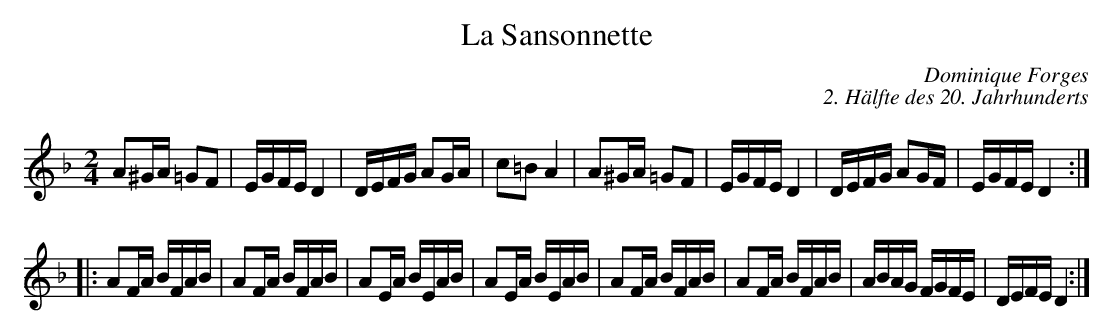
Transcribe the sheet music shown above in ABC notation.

X:1
T:La Sansonnette
C:Dominique Forges
C:2. H\"alfte des 20. Jahrhunderts
L:1/16
M:2/4
K:D aeolisch
A2^GA =G2F2 | EGFE D4 | DEFG A2GA | c2=B2 A4 |\
A2^GA =G2F2 | EGFE D4 | DEFG A2GF | EGFE D4 :|
|:\
A2FA BFAB | A2FA BFAB | A2EA BEAB | A2EA BEAB |\
A2FA BFAB | A2FA BFAB | ABAG FGFE | DEFE D4 :|
